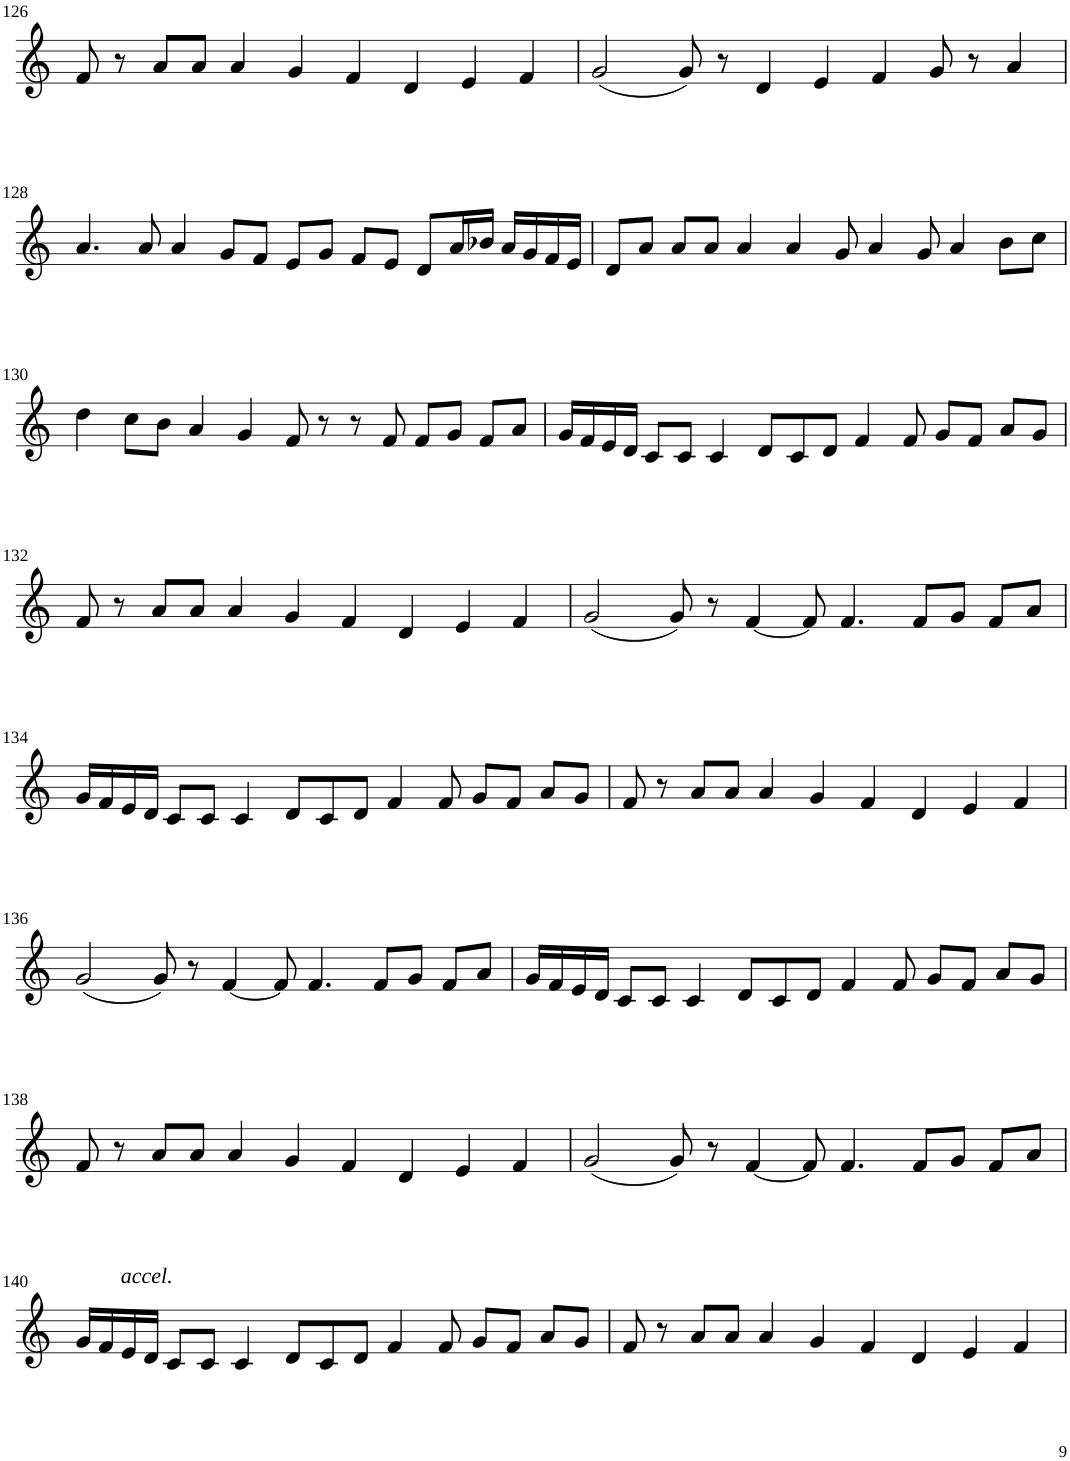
**kern
*part1
*staff1
*I"Violin
!!LO:PB:g=z
*clefG2
*k[]
*M8/4
=126
8f/
8r
8a/L
8a/J
4a/
4g/
4f/
4d/
4e/
4f/
=127
(2g/
8g/)
8r
4d/
4e/
4f/
8g/
8r
4a/
!!LO:LB:g=z
=128
4.a/
8a/
4a/
8g/L
8f/J
8e/L
8g/J
8f/L
8e/J
8d/L
16a/L
16b-X/JJ
16a/LL
16g/
16f/
16e/JJ
=129
8d/L
8a/J
8a/L
8a/J
4a/
4a/
8g/
4a/
8g/
4a/
8b\L
8cc\J
!!LO:LB:g=z
=130
4dd\
8cc\L
8b\J
4a/
4g/
8f/
8r
8r
8f/
8f/L
8g/J
8f/L
8a/J
=131
16g/LL
16f/
16e/
16d/JJ
8c/L
8c/J
4c/
8d/L
8c/
8d/J
4f/
8f/
8g/L
8f/J
8a/L
8g/J
!!LO:LB:g=z
=132
8f/
8r
8a/L
8a/J
4a/
4g/
4f/
4d/
4e/
4f/
=133
(2g/
8g/)
8r
[4f/
8f/]
4.f/
8f/L
8g/J
8f/L
8a/J
!!LO:LB:g=z
=134
16g/LL
16f/
16e/
16d/JJ
8c/L
8c/J
4c/
8d/L
8c/
8d/J
4f/
8f/
8g/L
8f/J
8a/L
8g/J
=135
8f/
8r
8a/L
8a/J
4a/
4g/
4f/
4d/
4e/
4f/
!!LO:LB:g=z
=136
(2g/
8g/)
8r
[4f/
8f/]
4.f/
8f/L
8g/J
8f/L
8a/J
=137
16g/LL
16f/
16e/
16d/JJ
8c/L
8c/J
4c/
8d/L
8c/
8d/J
4f/
8f/
8g/L
8f/J
8a/L
8g/J
!!LO:LB:g=z
=138
8f/
8r
8a/L
8a/J
4a/
4g/
4f/
4d/
4e/
4f/
=139
(2g/
8g/)
8r
[4f/
8f/]
4.f/
8f/L
8g/J
8f/L
8a/J
!!LO:LB:g=z
=140
16g/LL
16f/
!LO:TX:a:i:t=accel.
16e/
16d/JJ
8c/L
8c/J
4c/
8d/L
8c/
8d/J
4f/
8f/
8g/L
8f/J
8a/L
8g/J
=141
8f/
8r
8a/L
8a/J
4a/
4g/
4f/
4d/
4e/
4f/
=
*-
